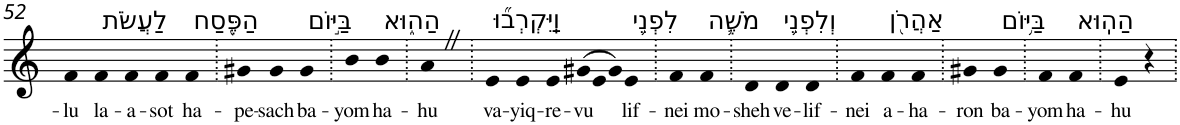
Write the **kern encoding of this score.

**kern	**text
*part1	*part1
*staff1	*staff1
*I"Piano	*
*I'Pno	*
!!LO:PB:g=z
*clefG2	*
*k[]	*
=52	=52
!	!LO:LY:b
4f	-lu
!LO:TX:a:t=לַעֲשֹׂת	!
!	!LO:LY:b
4f	la-
!	!LO:LY:b
4f	-a-
!	!LO:LY:b
4f	-sot
!LO:TX:a:t=הַפֶּ֖סַח	!
!	!LO:LY:b
4f	ha-
=53.	=53.
!	!LO:LY:b
4g#X	-pe-
!	!LO:LY:b
4g#	-sach
!LO:TX:a:t=בַּיּ֣וֹם	!
!	!LO:LY:b
4g#	ba-
=54.	=54.
!	!LO:LY:b
4b	-yom
!LO:TX:a:t=הַה֑וּא	!
!	!LO:LY:b
4b	ha-
=55.	=55.
!	!LO:LY:b
4aZ	-hu
=56.	=56.
!LO:TX:a:t=וַֽיִּקְרְב֞וּ	!
!	!LO:LY:b
4e	va-
!	!LO:LY:b
4e	-yiq-
!	!LO:LY:b
4e	-re-
*Xtuplet	*
!	!LO:LY:b
(>12g#X	-vu
12e	.
12g#)	.
!LO:TX:a:t=לִפְנֵ֥י	!
!	!LO:LY:b
4e	lif-
=57.	=57.
!	!LO:LY:b
4f	-nei
!LO:TX:a:t=מֹשֶׁ֛ה	!
!	!LO:LY:b
4f	mo-
=58.	=58.
!	!LO:LY:b
4d	-sheh
!LO:TX:a:t=וְלִפְנֵ֥י	!
!	!LO:LY:b
4d	ve-
!	!LO:LY:b
4d	-lif-
=59.	=59.
!	!LO:LY:b
4f	-nei
!LO:TX:a:t=אַהֲרֹ֖ן	!
!	!LO:LY:b
4f	a-
!	!LO:LY:b
4f	-ha-
=60.	=60.
!	!LO:LY:b
4g#X	-ron
!LO:TX:a:t=בַּיּ֥וֹם	!
!	!LO:LY:b
4g#	ba-
=61.	=61.
!	!LO:LY:b
4f	-yom
!LO:TX:a:t=הַהֽוּא	!
!	!LO:LY:b
4f	ha-
=62.	=62.
!	!LO:LY:b
4e	-hu
4r	.
=.	=.
*-	*-
